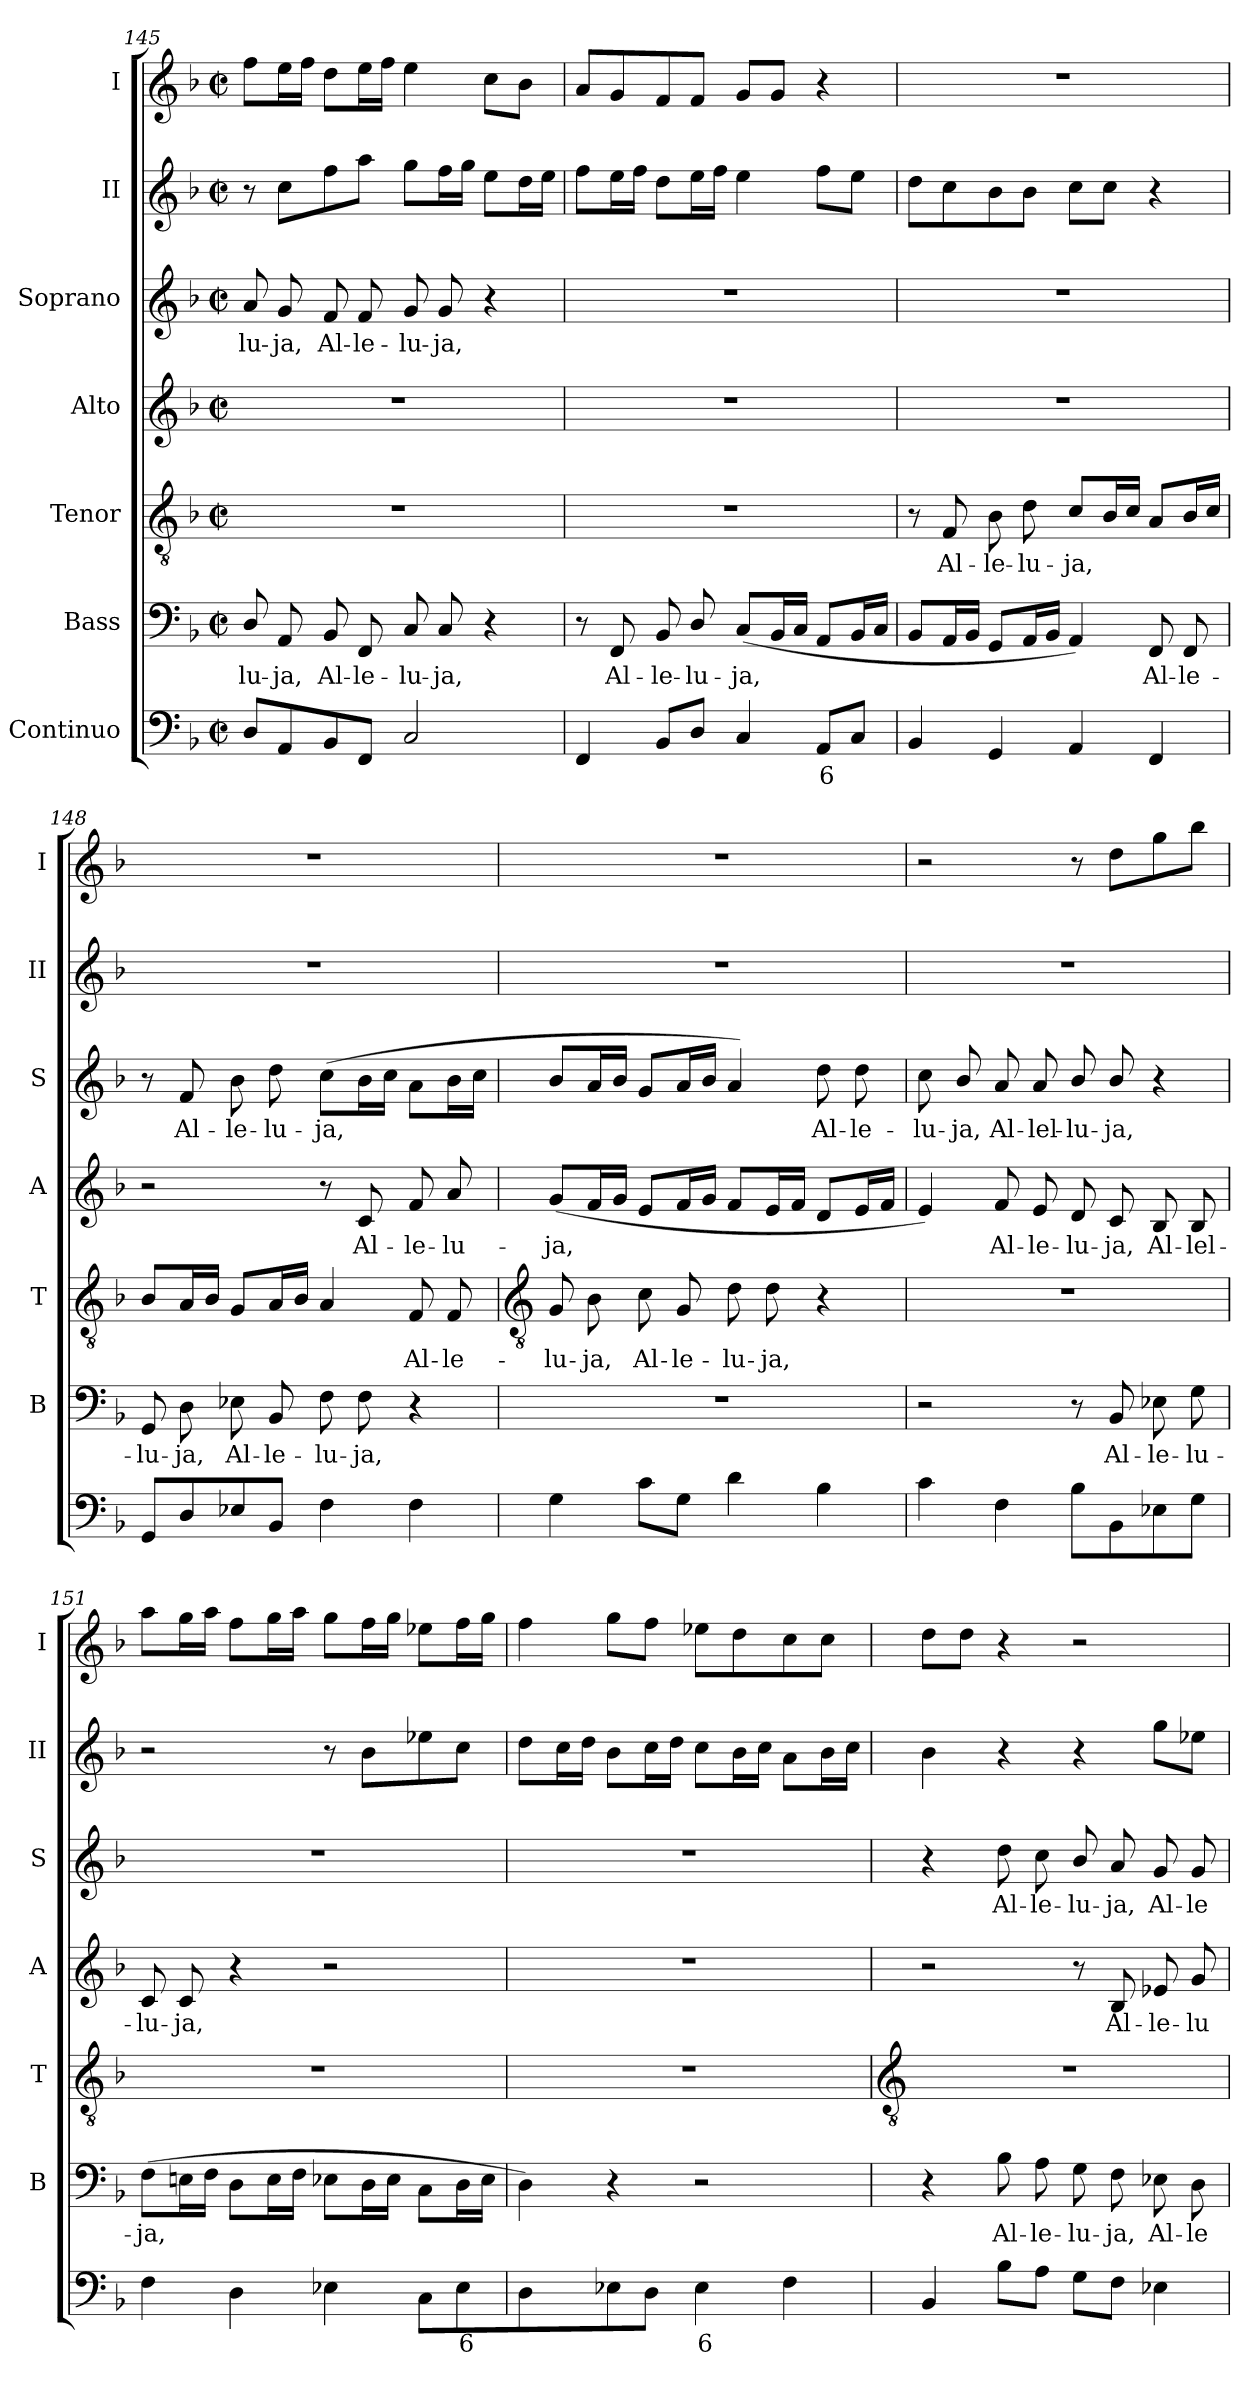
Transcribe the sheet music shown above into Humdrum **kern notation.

**kern	**text	**kern	**text	**kern	**text	**kern	**text	**kern	**text	**kern	**kern
*part7	*part7	*part6	*part6	*part5	*part5	*part4	*part4	*part3	*part3	*part2	*part1
*staff7	*staff7	*staff6	*staff6	*staff5	*staff5	*staff4	*staff4	*staff3	*staff3	*staff2	*staff1
*I"Continuo	*	*I"Bass	*	*I"Tenor	*	*I"Alto	*	*I"Soprano	*	*I"II	*I"I
*	*	*I'B	*	*I'T	*	*I'A	*	*I'S	*	*I'II	*I'I
!!LO:LB:g=z
*clefF4	*	*clefF4	*	*clefGv2	*	*clefG2	*	*clefG2	*	*clefG2	*clefG2
*k[b-]	*	*k[b-]	*	*k[b-]	*	*k[b-]	*	*k[b-]	*	*k[b-]	*k[b-]
*F:	*	*F:	*	*F:	*	*F:	*	*F:	*	*F:	*F:
*M2/2	*	*M2/2	*	*M2/2	*	*M2/2	*	*M2/2	*	*M2/2	*M2/2
*met(c|)	*	*met(c|)	*	*met(c|)	*	*met(c|)	*	*met(c|)	*	*met(c|)	*met(c|)
=145	=145	=145	=145	=145	=145	=145	=145	=145	=145	=145	=145
!	!	!	!LO:LY:b	!	!	!	!	!	!LO:LY:b	!	!
8DL	.	8D/	-lu-	1r	.	1r	.	8a	-lu-	8r	8ffL
!	!	!	!LO:LY:b	!	!	!	!	!	!LO:LY:b	!	!
8AA	.	8AA	-ja,	.	.	.	.	8g	-ja,	8ccL	16eeL
.	.	.	.	.	.	.	.	.	.	.	16ffJJ
!	!	!	!LO:LY:b	!	!	!	!	!	!LO:LY:b	!	!
8BB-	.	8BB-	Al-	.	.	.	.	8f	Al-	8ff	8ddL
!	!	!	!LO:LY:b	!	!	!	!	!	!LO:LY:b	!	!
8FFJ	.	8FF	-le-	.	.	.	.	8f	-le-	8aaJ	16eeL
.	.	.	.	.	.	.	.	.	.	.	16ffJJ
!	!	!	!LO:LY:b	!	!	!	!	!	!LO:LY:b	!	!
2C	.	8C	-lu-	.	.	.	.	8g	-lu-	8ggL	4ee
!	!	!	!LO:LY:b	!	!	!	!	!	!LO:LY:b	!	!
.	.	8C	-ja,	.	.	.	.	8g	-ja,	16ffL	.
.	.	.	.	.	.	.	.	.	.	16ggJJ	.
.	.	4r	.	.	.	.	.	4r	.	8eeL	8ccL
.	.	.	.	.	.	.	.	.	.	16ddL	8b-J
.	.	.	.	.	.	.	.	.	.	16eeJJ	.
=146	=146	=146	=146	=146	=146	=146	=146	=146	=146	=146	=146
4FF	.	8r	.	1r	.	1r	.	1r	.	8ffL	8aL
!	!	!	!LO:LY:b	!	!	!	!	!	!	!	!
.	.	8FF	Al-	.	.	.	.	.	.	16eeL	8g
.	.	.	.	.	.	.	.	.	.	16ffJJ	.
!	!	!	!LO:LY:b	!	!	!	!	!	!	!	!
8BB-L	.	8BB-	-le-	.	.	.	.	.	.	8ddL	8f
!	!	!	!LO:LY:b	!	!	!	!	!	!	!	!
8DJ	.	8D/	-lu-	.	.	.	.	.	.	16eeL	8fJ
.	.	.	.	.	.	.	.	.	.	16ffJJ	.
!	!	!	!LO:LY:b	!	!	!	!	!	!	!	!
4C	.	(<8CL	-ja,	.	.	.	.	.	.	4ee	8gL
.	.	16BB-L	.	.	.	.	.	.	.	.	8gJ
.	.	16CJJ	.	.	.	.	.	.	.	.	.
!	!LO:LY:b	!	!	!	!	!	!	!	!	!	!
8AAL	6	8AAL	.	.	.	.	.	.	.	8ffL	4r
8CJ	.	16BB-L	.	.	.	.	.	.	.	8eeJ	.
.	.	16CJJ	.	.	.	.	.	.	.	.	.
=147	=147	=147	=147	=147	=147	=147	=147	=147	=147	=147	=147
4BB-	.	8BB-L	.	8r	.	1r	.	1r	.	8ddL	1r
!	!	!	!	!	!LO:LY:b	!	!	!	!	!	!
.	.	16AAL	.	8F	Al-	.	.	.	.	8cc	.
.	.	16BB-JJ	.	.	.	.	.	.	.	.	.
!	!	!	!	!	!LO:LY:b	!	!	!	!	!	!
4GG	.	8GGL	.	8B-	-le-	.	.	.	.	8b-	.
!	!	!	!	!	!LO:LY:b	!	!	!	!	!	!
.	.	16AAL	.	8d	-lu-	.	.	.	.	8b-J	.
.	.	16BB-JJ	.	.	.	.	.	.	.	.	.
!	!	!	!	!	!LO:LY:b	!	!	!	!	!	!
4AA	.	4AA)	.	8c/L	-ja,	.	.	.	.	8ccL	.
.	.	.	.	16B-/L	.	.	.	.	.	8ccJ	.
.	.	.	.	16c/JJ	.	.	.	.	.	.	.
!	!	!	!LO:LY:b	!	!	!	!	!	!	!	!
4FF	.	8FF	Al-	8A/L	.	.	.	.	.	4r	.
!	!	!	!LO:LY:b	!	!	!	!	!	!	!	!
.	.	8FF	-le-	16B-/L	.	.	.	.	.	.	.
.	.	.	.	16c/JJ	.	.	.	.	.	.	.
=148	=148	=148	=148	=148	=148	=148	=148	=148	=148	=148	=148
!	!	!	!LO:LY:b	!	!	!	!	!	!	!	!
8GGL	.	8GG	-lu-	8B-L	.	2r	.	8r	.	1r	1r
!	!	!	!LO:LY:b	!	!	!	!	!	!LO:LY:b	!	!
8D	.	8D	-ja,	16AL	.	.	.	8f	Al-	.	.
.	.	.	.	16B-JJ	.	.	.	.	.	.	.
!	!	!	!LO:LY:b	!	!	!	!	!	!LO:LY:b	!	!
8E-X	.	8E-X	Al-	8GL	.	.	.	8b-	-le-	.	.
!	!	!	!LO:LY:b	!	!	!	!	!	!LO:LY:b	!	!
8BB-J	.	8BB-	-le-	16AL	.	.	.	8dd	-lu-	.	.
.	.	.	.	16B-JJ	.	.	.	.	.	.	.
!	!	!	!LO:LY:b	!	!	!	!	!	!LO:LY:b	!	!
4F	.	8F	-lu-	4A	.	8r	.	(<8ccL	-ja,	.	.
!	!	!	!LO:LY:b	!	!	!	!LO:LY:b	!	!	!	!
.	.	8F	-ja,	.	.	8c	Al-	16b-L	.	.	.
.	.	.	.	.	.	.	.	16ccJJ	.	.	.
!	!	!	!	!	!LO:LY:b	!	!LO:LY:b	!	!	!	!
4F	.	4r	.	8F	Al-	8f	-le-	8aL	.	.	.
!	!	!	!	!	!LO:LY:b	!	!LO:LY:b	!	!	!	!
.	.	.	.	8F	-le-	8a	-lu-	16b-L	.	.	.
.	.	.	.	.	.	.	.	16ccJJ	.	.	.
!!LO:LB:g=z
=149	=149	=149	=149	=149	=149	=149	=149	=149	=149	=149	=149
*	*	*	*	*clefGv2	*	*	*	*	*	*	*
!	!	!	!	!	!LO:LY:b	!	!LO:LY:b	!	!	!	!
4G	.	1r	.	8G	-lu-	(<8gL	-ja,	8b-L	.	1r	1r
!	!	!	!	!	!LO:LY:b	!	!	!	!	!	!
.	.	.	.	8B-	-ja,	16fL	.	16aL	.	.	.
.	.	.	.	.	.	16gJJ	.	16b-JJ	.	.	.
!	!	!	!	!	!LO:LY:b	!	!	!	!	!	!
8cL	.	.	.	8c	Al-	8eL	.	8gL	.	.	.
!	!	!	!	!	!LO:LY:b	!	!	!	!	!	!
8GJ	.	.	.	8G	-le-	16fL	.	16aL	.	.	.
.	.	.	.	.	.	16gJJ	.	16b-JJ	.	.	.
!	!	!	!	!	!LO:LY:b	!	!	!	!	!	!
4d	.	.	.	8d	-lu-	8fL	.	4a)	.	.	.
!	!	!	!	!	!LO:LY:b	!	!	!	!	!	!
.	.	.	.	8d	-ja,	16eL	.	.	.	.	.
.	.	.	.	.	.	16fJJ	.	.	.	.	.
!	!	!	!	!	!	!	!	!	!LO:LY:b	!	!
4B-	.	.	.	4r	.	8dL	.	8dd	Al-	.	.
!	!	!	!	!	!	!	!	!	!LO:LY:b	!	!
.	.	.	.	.	.	16eL	.	8dd	-le-	.	.
.	.	.	.	.	.	16fJJ	.	.	.	.	.
=150	=150	=150	=150	=150	=150	=150	=150	=150	=150	=150	=150
!	!	!	!	!	!	!	!	!	!LO:LY:b	!	!
4c	.	2r	.	1r	.	4e)	.	8cc	-lu-	1r	2r
!	!	!	!	!	!	!	!	!	!LO:LY:b	!	!
.	.	.	.	.	.	.	.	8b-/	-ja,	.	.
!	!	!	!	!	!	!	!LO:LY:b	!	!LO:LY:b	!	!
4F	.	.	.	.	.	8f	Al-	8a	Al-	.	.
!	!	!	!	!	!	!	!LO:LY:b	!	!LO:LY:b	!	!
.	.	.	.	.	.	8e	-le-	8a	-lel-	.	.
!	!	!	!	!	!	!	!LO:LY:b	!	!LO:LY:b	!	!
8B-L	.	8r	.	.	.	8d	-lu-	8b-/	-lu-	.	8r
!	!	!	!LO:LY:b	!	!	!	!LO:LY:b	!	!LO:LY:b	!	!
8BB-	.	8BB-	Al-	.	.	8c	-ja,	8b-/	-ja,	.	8ddL
!	!	!	!LO:LY:b	!	!	!	!LO:LY:b	!	!	!	!
8E-X	.	8E-X	-le-	.	.	8B-	Al-	4r	.	.	8gg
!	!	!	!LO:LY:b	!	!	!	!LO:LY:b	!	!	!	!
8GJ	.	8G	-lu-	.	.	8B-	-lel-	.	.	.	8bb-J
=151	=151	=151	=151	=151	=151	=151	=151	=151	=151	=151	=151
!	!	!	!LO:LY:b	!	!	!	!LO:LY:b	!	!	!	!
4F	.	(>8FL	-ja,	1r	.	8c	-lu-	1r	.	2r	8aaL
!	!	!	!	!	!	!	!LO:LY:b	!	!	!	!
.	.	16EnL	.	.	.	8c	-ja,	.	.	.	16ggL
.	.	16FJJ	.	.	.	.	.	.	.	.	16aaJJ
4D	.	8DL	.	.	.	4r	.	.	.	.	8ffL
.	.	16EL	.	.	.	.	.	.	.	.	16ggL
.	.	16FJJ	.	.	.	.	.	.	.	.	16aaJJ
4E-X	.	8E-XL	.	.	.	2r	.	.	.	8r	8ggL
.	.	16DL	.	.	.	.	.	.	.	8b-L	16ffL
.	.	16E-JJ	.	.	.	.	.	.	.	.	16ggJJ
8CL	.	8CL	.	.	.	.	.	.	.	8ee-	8ee-XL
!	!LO:LY:b	!	!	!	!	!	!	!	!	!	!
8E-	6	16DL	.	.	.	.	.	.	.	8ccJ	16ffL
.	.	16E-JJ	.	.	.	.	.	.	.	.	16ggJJ
=152	=152	=152	=152	=152	=152	=152	=152	=152	=152	=152	=152
4D	.	4D)	.	1r	.	1r	.	1r	.	8ddL	4ff
.	.	.	.	.	.	.	.	.	.	16ccL	.
.	.	.	.	.	.	.	.	.	.	16ddJJ	.
8E-X	.	4r	.	.	.	.	.	.	.	8b-L	8ggL
8DJ	.	.	.	.	.	.	.	.	.	16ccL	8ffJ
.	.	.	.	.	.	.	.	.	.	16ddJJ	.
!	!LO:LY:b	!	!	!	!	!	!	!	!	!	!
4E-	6	2r	.	.	.	.	.	.	.	8ccL	8ee-XL
.	.	.	.	.	.	.	.	.	.	16b-L	8dd
.	.	.	.	.	.	.	.	.	.	16ccJJ	.
4F	.	.	.	.	.	.	.	.	.	8aL	8cc
.	.	.	.	.	.	.	.	.	.	16b-L	8ccJ
.	.	.	.	.	.	.	.	.	.	16ccJJ	.
!!LO:LB:g=z
=153	=153	=153	=153	=153	=153	=153	=153	=153	=153	=153	=153
*	*	*	*	*clefGv2	*	*	*	*	*	*	*
4BB-	.	4r	.	1r	.	2r	.	4r	.	4b-	8ddL
.	.	.	.	.	.	.	.	.	.	.	8ddJ
!	!	!	!LO:LY:b	!	!	!	!	!	!LO:LY:b	!	!
8B-L	.	8B-	Al-	.	.	.	.	8dd	Al-	4r	4r
!	!	!	!LO:LY:b	!	!	!	!	!	!LO:LY:b	!	!
8AJ	.	8A	-le-	.	.	.	.	8cc	-le-	.	.
!	!	!	!LO:LY:b	!	!	!	!	!	!LO:LY:b	!	!
8GL	.	8G	-lu-	.	.	8r	.	8b-/	-lu-	4r	2r
!	!	!	!LO:LY:b	!	!	!	!LO:LY:b	!	!LO:LY:b	!	!
8FJ	.	8F	-ja,	.	.	8B-	Al-	8a	-ja,	.	.
!	!	!	!LO:LY:b	!	!	!	!LO:LY:b	!	!LO:LY:b	!	!
4E-X	.	8E-X	Al-	.	.	8e-X	-le-	8g	Al-	8ggL	.
!	!	!	!LO:LY:b	!	!	!	!LO:LY:b	!	!LO:LY:b	!	!
.	.	8D	-le-	.	.	8g	-lu-	8g	-le-	8ee-XJ	.
=	=	=	=	=	=	=	=	=	=	=	=
*-	*-	*-	*-	*-	*-	*-	*-	*-	*-	*-	*-
